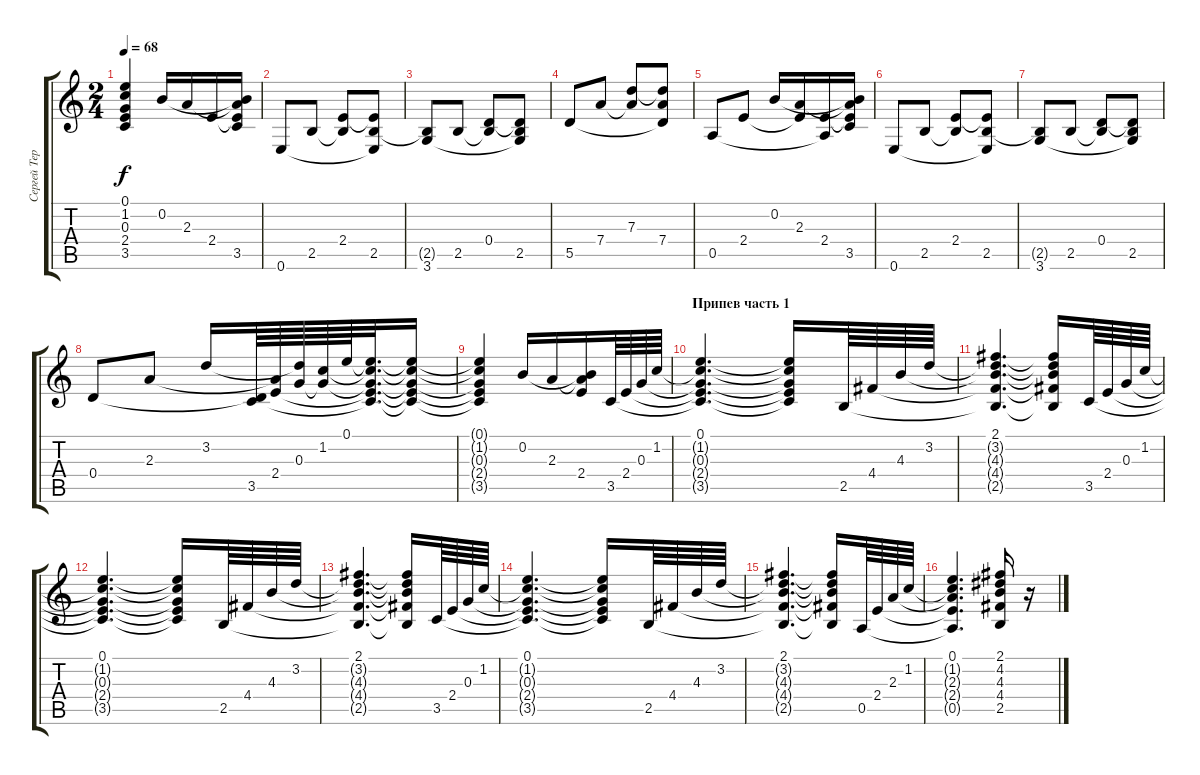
\track ("Сергей Терентьев" "Сергей Тер") {instrument acousticguitarnylon}
\staff {score tabs}
\tuning (E4 B3 G3 D3 A2 E2) {hide}
\ts (2 4)
\tempo 68
\clef g2
\ks c
(0.1{t} 1.2{t} 0.3{t} 2.4{t} 3.5{t}).4{dy f} 0.2.16 2.3.16 2.4.16 (0.2{t} 2.3{t} 2.4{t} 3.5).16 |
0.6.8 2.5.8 (2.4 2.5{t}).8 (2.4{t} 2.5 0.6{t}).8 |
(2.5{t} 3.6).8 2.5.8 (0.4 2.5{t}).8 (0.4{t} 2.5 3.6{t}).8 |
5.5.8 7.4.8 (7.3 7.4{t}).8 (7.3{t} 7.4 5.5{t}).8 |
0.5.8 2.4.8 0.2.16 (2.3 2.4{t}).16 (2.4 0.5{t}).16 (0.2{t} 2.3{t} 2.4{t} 3.5).16 |
0.6.8 2.5.8 (2.4 2.5{t}).8 (2.4{t} 2.5 0.6{t}).8 |
(2.5{t} 3.6).8 2.5.8 (0.4 2.5{t}).8 (0.4{t} 2.5 3.6{t}).8 |
0.4.8 2.3.8 3.2.16 (0.4{t} 3.5).64 (2.3{t} 2.4).64 (3.2{t} 0.3).64 (1.2 0.3{t}).64 0.1.64 (0.1{t} 1.2{t} 0.3{t} 2.4{t} 3.5{t}).32{d} (0.1{t} 1.2{t} 0.3{t} 2.4{t} 3.5{t}).16 |
(0.1{t} 1.2{t} 0.3{t} 2.4{t} 3.5{t}).4 0.2.16 2.3.16 (0.2{t} 2.3{t} 2.4).16 3.5.64 2.4.64 0.3.64 1.2.64 |
\section ("" "Припев часть 1")
(0.1 1.2{t} 0.3{t} 2.4{t} 3.5{t}).4{d} (0.1{t} 1.2{t} 0.3{t} 2.4{t} 3.5{t}).16 2.5.64 4.4.64 4.3.64 3.2.64 |
(2.1 3.2{t} 4.3{t} 4.4{t} 2.5{t}).4{d} (2.1{t} 3.2{t} 4.3{t} 4.4{t} 2.5{t}).16 3.5.64 2.4.64 0.3.64 1.2.64 |
(0.1 1.2{t} 0.3{t} 2.4{t} 3.5{t}).4{d} (0.1{t} 1.2{t} 0.3{t} 2.4{t} 3.5{t}).16 2.5.64 4.4.64 4.3.64 3.2.64 |
(2.1 3.2{t} 4.3{t} 4.4{t} 2.5{t}).4{d} (2.1{t} 3.2{t} 4.3{t} 4.4{t} 2.5{t}).16 3.5.64 2.4.64 0.3.64 1.2.64 |
(0.1 1.2{t} 0.3{t} 2.4{t} 3.5{t}).4{d} (0.1{t} 1.2{t} 0.3{t} 2.4{t} 3.5{t}).16 2.5.64 4.4.64 4.3.64 3.2.64 |
(2.1 3.2{t} 4.3{t} 4.4{t} 2.5{t}).4{d} (2.1{t} 3.2{t} 4.3{t} 4.4{t} 2.5{t}).16 0.5.64 2.4.64 2.3.64 1.2.64 |
(0.1 1.2{t} 2.3{t} 2.4{t} 0.5{t}).4{d} (2.1 4.2 4.3 4.4 2.5).16 r.16
